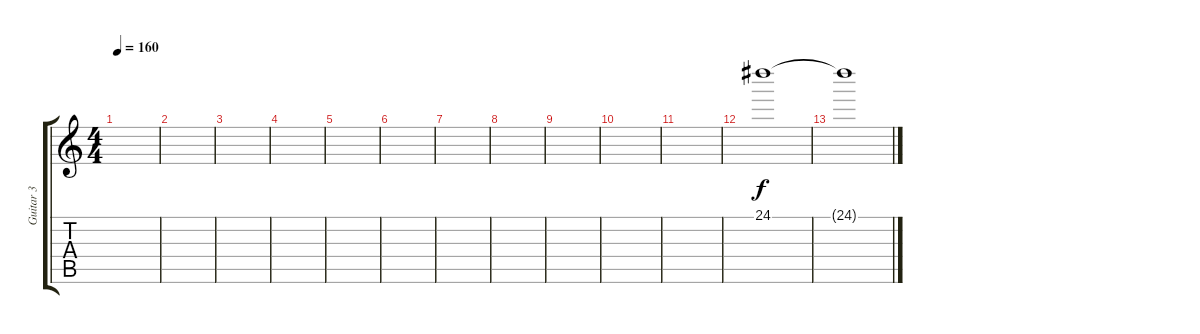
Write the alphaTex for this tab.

\track ("Guitar 3" "Guitar 3") {instrument distortionguitar}
\staff {score tabs}
\tuning (Eb4 Bb3 Gb3 Db3 Ab2 Eb2) {hide}
\ts (4 4)
\tempo 160
\clef g2
\ks c
|
|
|
|
|
|
|
|
|
|
|
24.1.1 |
24.1{t}.1
